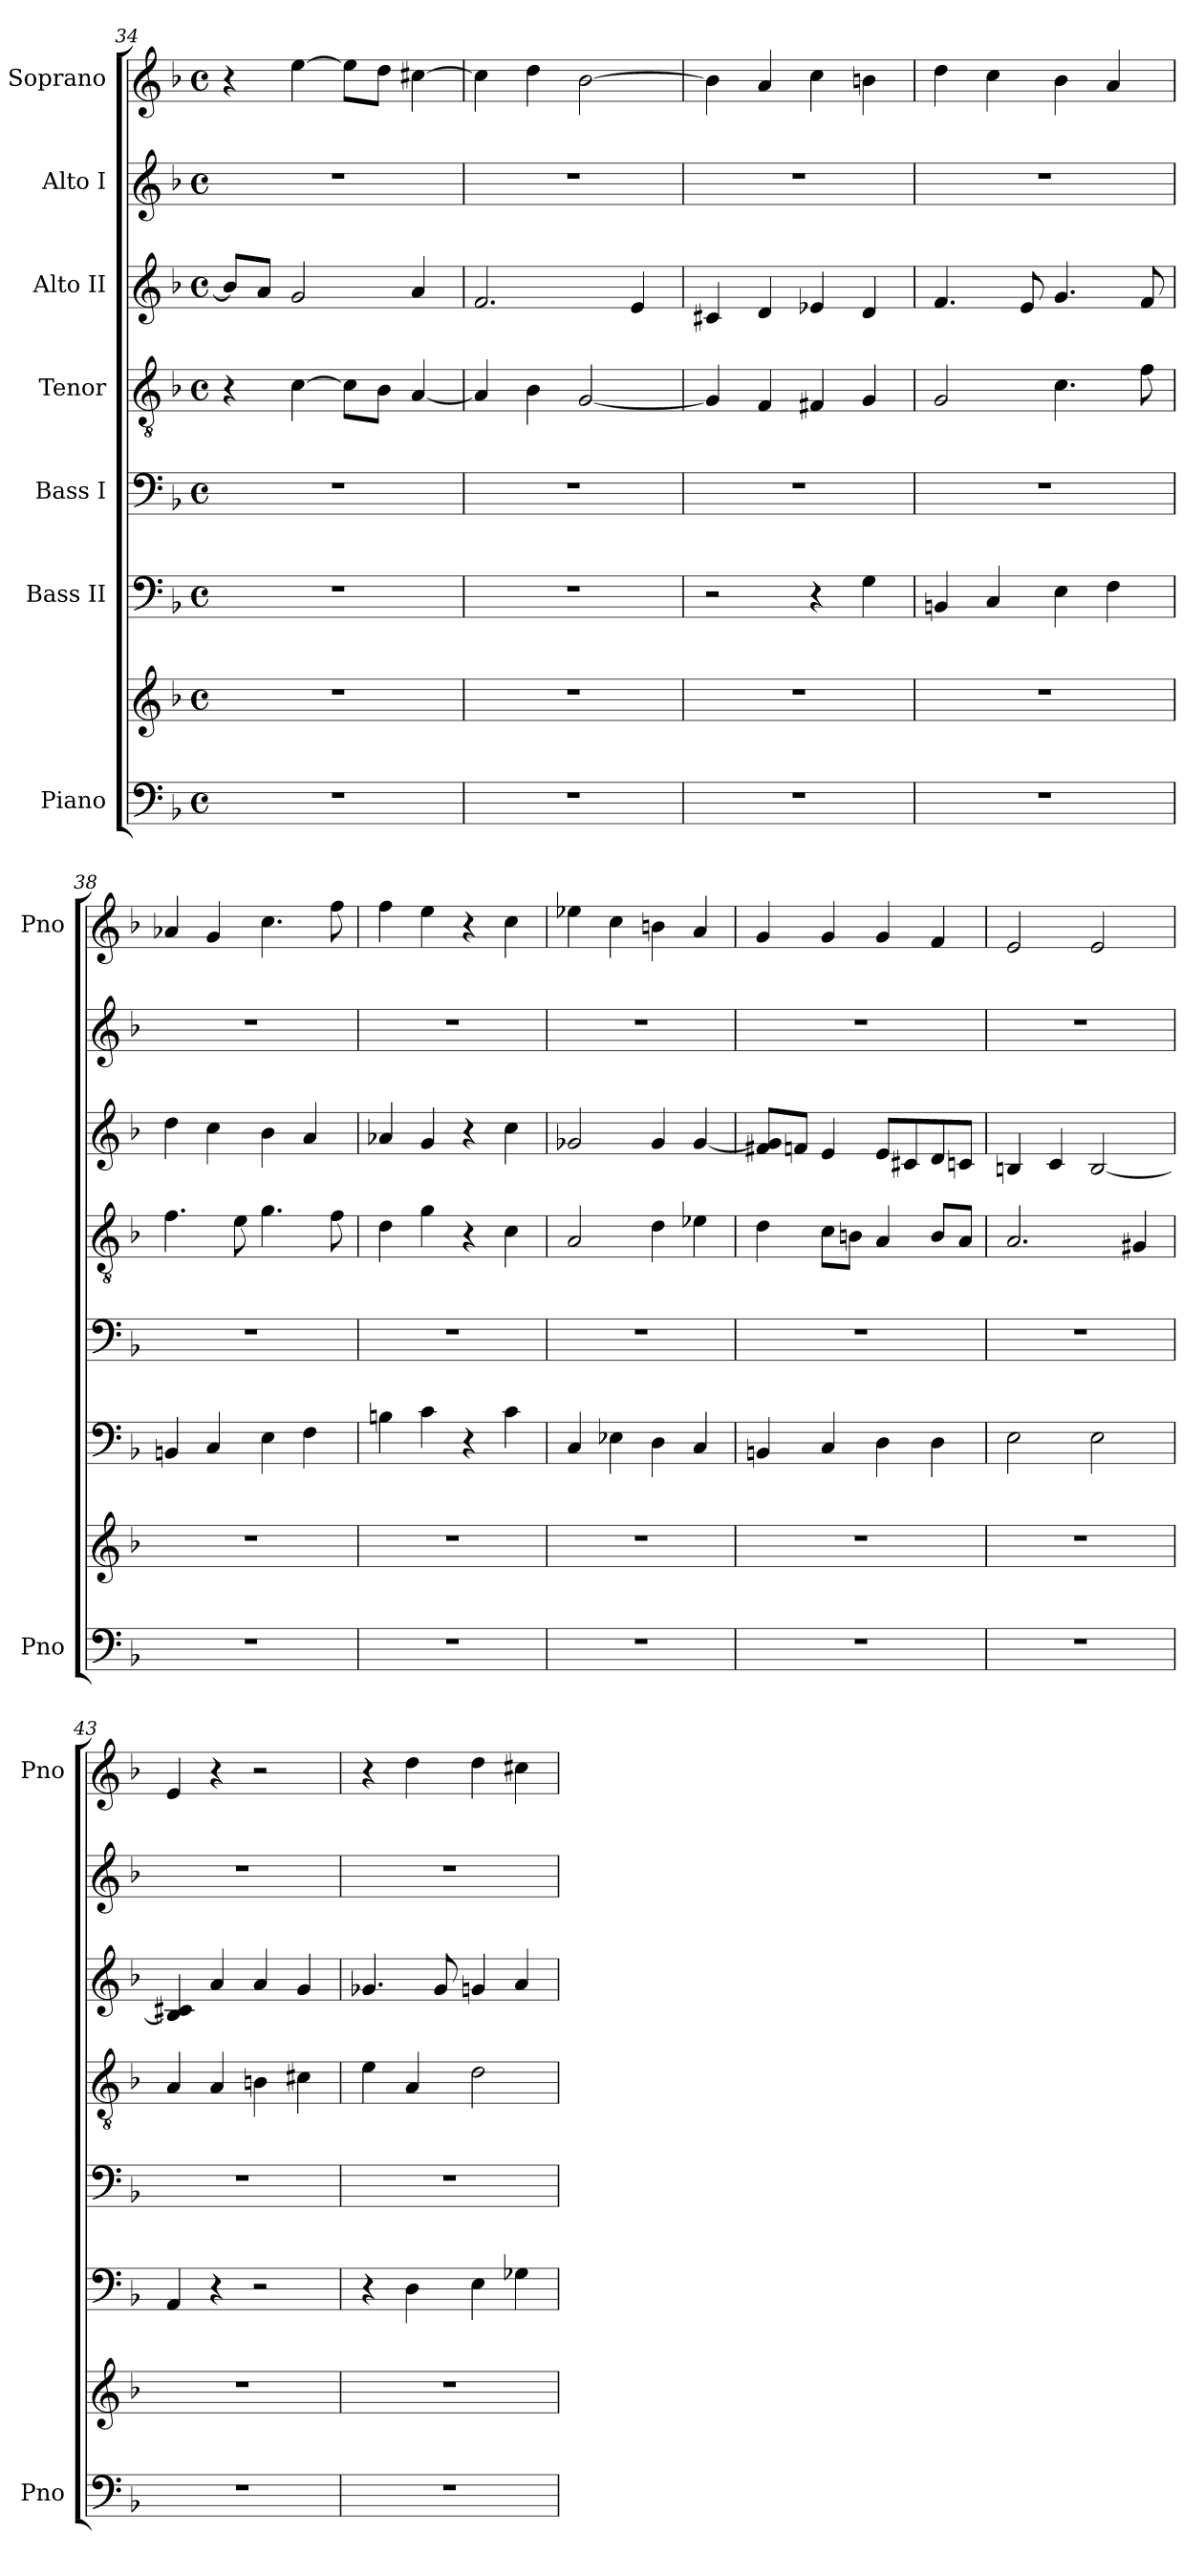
**kern	**kern	**kern	**kern	**kern	**kern	**kern	**kern
*part7	*part7	*part6	*part5	*part4	*part3	*part2	*part1
*staff8	*staff7	*staff6	*staff5	*staff4	*staff3	*staff2	*staff1
*I"Piano	*	*I"Bass II	*I"Bass I	*I"Tenor	*I"Alto II	*I"Alto I	*I"Soprano
*I'Pno	*	*	*	*	*	*	*I'Pno
*clefF4	*clefG2	*clefF4	*clefF4	*clefGv2	*clefG2	*clefG2	*clefG2
*k[b-]	*k[b-]	*k[b-]	*k[b-]	*k[b-]	*k[b-]	*k[b-]	*k[b-]
*d:	*d:	*d:	*d:	*d:	*d:	*d:	*d:
*M4/4	*M4/4	*M4/4	*M4/4	*M4/4	*M4/4	*M4/4	*M4/4
*met(c)	*met(c)	*met(c)	*met(c)	*met(c)	*met(c)	*met(c)	*met(c)
=34	=34	=34	=34	=34	=34	=34	=34
1r	1r	1r	1r	4r	8b-/L]	1r	4r
.	.	.	.	.	8a/J	.	.
.	.	.	.	[4c\	2g/	.	[4ee\
.	.	.	.	8c\L]	.	.	8ee\L]
.	.	.	.	8B-\J	.	.	8dd\J
.	.	.	.	[4A/	4a/	.	[4cc#X\
!!LO:PB:g=z
=35	=35	=35	=35	=35	=35	=35	=35
1r	1r	1r	1r	4A/]	2.f/	1r	4cc#\]
.	.	.	.	4B-\	.	.	4dd\
.	.	.	.	[2G/	.	.	[2b-\
.	.	.	.	.	4e/	.	.
=36	=36	=36	=36	=36	=36	=36	=36
1r	1r	2r	1r	4G/]	4c#X/	1r	4b-\]
.	.	.	.	4F/	4d/	.	4a/
.	.	4r	.	4F#X/	4e-X/	.	4cc\
.	.	4G\	.	4G/	4d/	.	4bn\
=37	=37	=37	=37	=37	=37	=37	=37
1r	1r	4BBn/	1r	2G/	4.f/	1r	4dd\
.	.	4C/	.	.	.	.	4cc\
.	.	.	.	.	8e/	.	.
.	.	4E\	.	4.c\	4.g/	.	4b-\
.	.	4F\	.	.	.	.	4a/
.	.	.	.	8f\	8f/	.	.
=38	=38	=38	=38	=38	=38	=38	=38
1r	1r	4BBn/	1r	4.f\	4dd\	1r	4a-X/
.	.	4C/	.	.	4cc\	.	4g/
.	.	.	.	8e\	.	.	.
.	.	4E\	.	4.g\	4b-\	.	4.cc\
.	.	4F\	.	.	4a/	.	.
.	.	.	.	8f\	.	.	8ff\
=39	=39	=39	=39	=39	=39	=39	=39
1r	1r	4Bn\	1r	4d\	4a-X/	1r	4ff\
.	.	4c\	.	4g\	4g/	.	4ee\
.	.	4r	.	4r	4r	.	4r
.	.	4c\	.	4c\	4cc\	.	4cc\
!!LO:PB:g=z
=40	=40	=40	=40	=40	=40	=40	=40
1r	1r	4C/	1r	2A/	2g-X/	1r	4ee-X\
.	.	4E-X\	.	.	.	.	4cc\
.	.	4D\	.	4d\	4g-/	.	4bn\
.	.	4C/	.	4e-X\	[4g-/	.	4a/
=41	=41	=41	=41	=41	=41	=41	=41
1r	1r	4BBn/	1r	4d\	8f#X/] 8g/L	1r	4g/
.	.	.	.	.	8fn/J	.	.
.	.	4C/	.	8c\L	4e/	.	4g/
.	.	.	.	8Bn\J	.	.	.
.	.	4D\	.	4A/	8e/L	.	4g/
.	.	.	.	.	8c#X/	.	.
.	.	4D\	.	8B/L	8d/	.	4f/
.	.	.	.	8A/J	8cn/J	.	.
=42	=42	=42	=42	=42	=42	=42	=42
1r	1r	2E\	1r	2.A/	4Bn/	1r	2e/
.	.	.	.	.	4c/	.	.
.	.	2E\	.	.	[2B/	.	2e/
.	.	.	.	4G#X/	.	.	.
=43	=43	=43	=43	=43	=43	=43	=43
1r	1r	4AA/	1r	4A/	4B/] 4c#X/	1r	4e/
.	.	4r	.	4A/	4a/	.	4r
.	.	2r	.	4Bn\	4a/	.	2r
.	.	.	.	4c#X\	4g/	.	.
!!LO:PB:g=z
=44	=44	=44	=44	=44	=44	=44	=44
1r	1r	4r	1r	4e\	4.g-X/	1r	4r
.	.	4D\	.	4A/	.	.	4dd\
.	.	.	.	.	8g-/	.	.
.	.	4E\	.	2d\	4gn/	.	4dd\
.	.	4G-X\	.	.	4a/	.	4cc#X\
=	=	=	=	=	=	=	=
*-	*-	*-	*-	*-	*-	*-	*-
